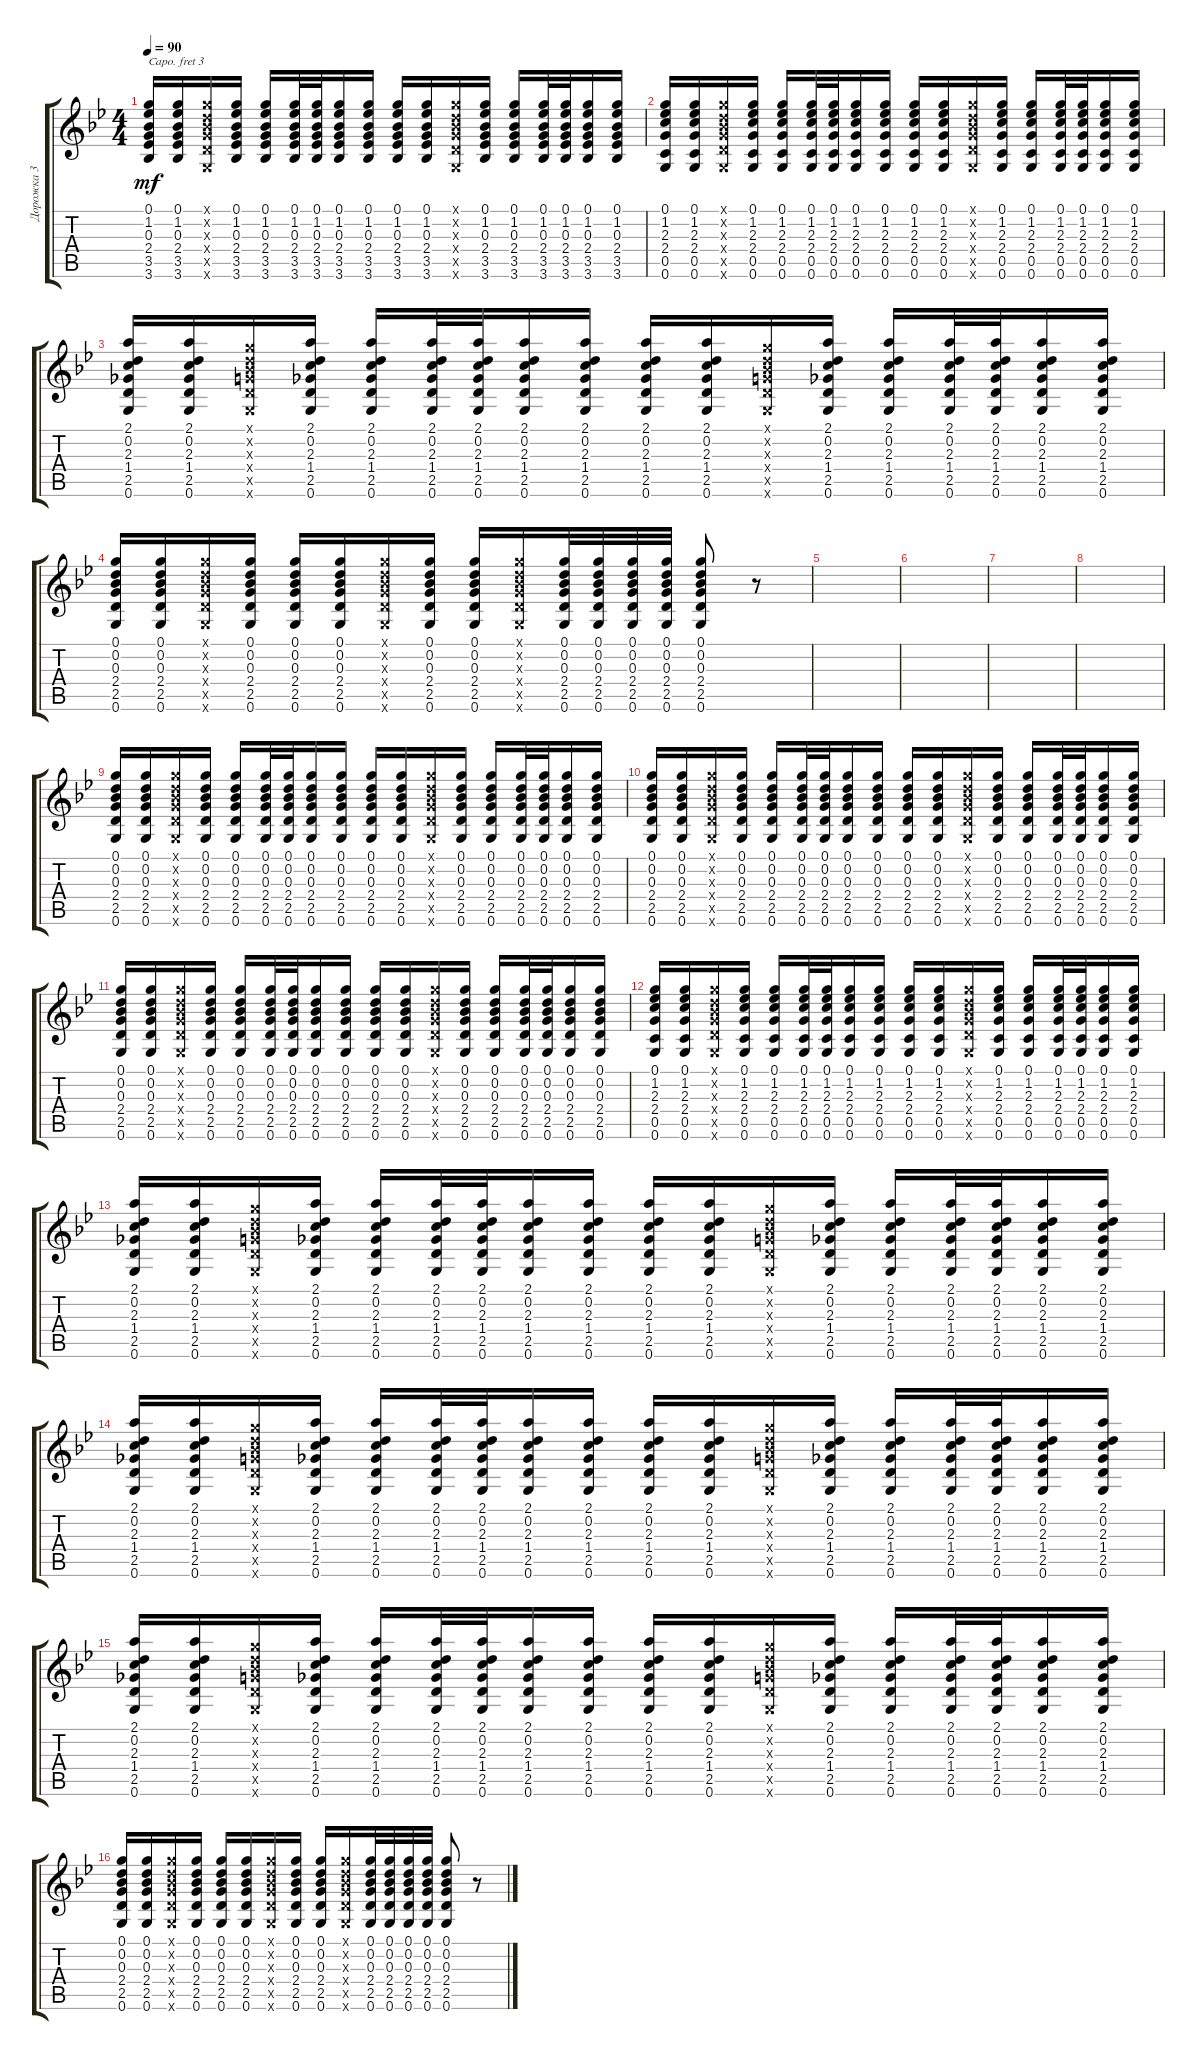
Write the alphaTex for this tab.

\track ("Дорожка 3" "Дорожка 3") {instrument acousticguitarsteel}
\staff {score tabs}
\capo 3
\tuning (E4 B3 G3 D3 A2 E2) {hide}
\ts (4 4)
\tempo 90
\clef g2
\ks bb
(0.1 1.2 0.3 2.4 3.5 3.6).16{dy mf} (0.1 1.2 0.3 2.4 3.5 3.6).16 (0.1{x} 0.2{x} 0.3{x} 2.4{x} 2.5{x} 0.6{x}).16 (0.1 1.2 0.3 2.4 3.5 3.6).16 (0.1 1.2 0.3 2.4 3.5 3.6).16 (0.1 1.2 0.3 2.4 3.5 3.6).32 (0.1 1.2 0.3 2.4 3.5 3.6).32 (0.1 1.2 0.3 2.4 3.5 3.6).16 (0.1 1.2 0.3 2.4 3.5 3.6).16 (0.1 1.2 0.3 2.4 3.5 3.6).16 (0.1 1.2 0.3 2.4 3.5 3.6).16 (0.1{x} 0.2{x} 0.3{x} 2.4{x} 2.5{x} 0.6{x}).16 (0.1 1.2 0.3 2.4 3.5 3.6).16 (0.1 1.2 0.3 2.4 3.5 3.6).16 (0.1 1.2 0.3 2.4 3.5 3.6).32 (0.1 1.2 0.3 2.4 3.5 3.6).32 (0.1 1.2 0.3 2.4 3.5 3.6).16 (0.1 1.2 0.3 2.4 3.5 3.6).16 |
(0.1 1.2 2.3 2.4 0.5 0.6).16 (0.1 1.2 2.3 2.4 0.5 0.6).16 (0.1{x} 0.2{x} 0.3{x} 2.4{x} 2.5{x} 0.6{x}).16 (0.1 1.2 2.3 2.4 0.5 0.6).16 (0.1 1.2 2.3 2.4 0.5 0.6).16 (0.1 1.2 2.3 2.4 0.5 0.6).32 (0.1 1.2 2.3 2.4 0.5 0.6).32 (0.1 1.2 2.3 2.4 0.5 0.6).16 (0.1 1.2 2.3 2.4 0.5 0.6).16 (0.1 1.2 2.3 2.4 0.5 0.6).16 (0.1 1.2 2.3 2.4 0.5 0.6).16 (0.1{x} 0.2{x} 0.3{x} 2.4{x} 2.5{x} 0.6{x}).16 (0.1 1.2 2.3 2.4 0.5 0.6).16 (0.1 1.2 2.3 2.4 0.5 0.6).16 (0.1 1.2 2.3 2.4 0.5 0.6).32 (0.1 1.2 2.3 2.4 0.5 0.6).32 (0.1 1.2 2.3 2.4 0.5 0.6).16 (0.1 1.2 2.3 2.4 0.5 0.6).16 |
(2.1 0.2 2.3 1.4 2.5 0.6).16 (2.1 0.2 2.3 1.4 2.5 0.6).16 (0.1{x} 0.2{x} 0.3{x} 2.4{x} 2.5{x} 0.6{x}).16 (2.1 0.2 2.3 1.4 2.5 0.6).16 (2.1 0.2 2.3 1.4 2.5 0.6).16 (2.1 0.2 2.3 1.4 2.5 0.6).32 (2.1 0.2 2.3 1.4 2.5 0.6).32 (2.1 0.2 2.3 1.4 2.5 0.6).16 (2.1 0.2 2.3 1.4 2.5 0.6).16 (2.1 0.2 2.3 1.4 2.5 0.6).16 (2.1 0.2 2.3 1.4 2.5 0.6).16 (0.1{x} 0.2{x} 0.3{x} 2.4{x} 2.5{x} 0.6{x}).16 (2.1 0.2 2.3 1.4 2.5 0.6).16 (2.1 0.2 2.3 1.4 2.5 0.6).16 (2.1 0.2 2.3 1.4 2.5 0.6).32 (2.1 0.2 2.3 1.4 2.5 0.6).32 (2.1 0.2 2.3 1.4 2.5 0.6).16 (2.1 0.2 2.3 1.4 2.5 0.6).16 |
(0.1 0.2 0.3 2.4 2.5 0.6).16 (0.1 0.2 0.3 2.4 2.5 0.6).16 (0.1{x} 0.2{x} 0.3{x} 2.4{x} 2.5{x} 0.6{x}).16 (0.1 0.2 0.3 2.4 2.5 0.6).16 (0.1 0.2 0.3 2.4 2.5 0.6).16 (0.1 0.2 0.3 2.4 2.5 0.6).16 (0.1{x} 0.2{x} 0.3{x} 2.4{x} 2.5{x} 0.6{x}).16 (0.1 0.2 0.3 2.4 2.5 0.6).16 (0.1 0.2 0.3 2.4 2.5 0.6).16 (0.1{x} 0.2{x} 0.3{x} 2.4{x} 2.5{x} 0.6{x}).16 (0.1 0.2 0.3 2.4 2.5 0.6).32 (0.1 0.2 0.3 2.4 2.5 0.6).32 (0.1 0.2 0.3 2.4 2.5 0.6).32 (0.1 0.2 0.3 2.4 2.5 0.6).32 (0.1 0.2 0.3 2.4 2.5 0.6).8 r.8 |
|
|
|
|
(0.1 0.2 0.3 2.4 2.5 0.6).16 (0.1 0.2 0.3 2.4 2.5 0.6).16 (0.1{x} 0.2{x} 0.3{x} 2.4{x} 2.5{x} 0.6{x}).16 (0.1 0.2 0.3 2.4 2.5 0.6).16 (0.1 0.2 0.3 2.4 2.5 0.6).16 (0.1 0.2 0.3 2.4 2.5 0.6).32 (0.1 0.2 0.3 2.4 2.5 0.6).32 (0.1 0.2 0.3 2.4 2.5 0.6).16 (0.1 0.2 0.3 2.4 2.5 0.6).16 (0.1 0.2 0.3 2.4 2.5 0.6).16 (0.1 0.2 0.3 2.4 2.5 0.6).16 (0.1{x} 0.2{x} 0.3{x} 2.4{x} 2.5{x} 0.6{x}).16 (0.1 0.2 0.3 2.4 2.5 0.6).16 (0.1 0.2 0.3 2.4 2.5 0.6).16 (0.1 0.2 0.3 2.4 2.5 0.6).32 (0.1 0.2 0.3 2.4 2.5 0.6).32 (0.1 0.2 0.3 2.4 2.5 0.6).16 (0.1 0.2 0.3 2.4 2.5 0.6).16 |
(0.1 0.2 0.3 2.4 2.5 0.6).16 (0.1 0.2 0.3 2.4 2.5 0.6).16 (0.1{x} 0.2{x} 0.3{x} 2.4{x} 2.5{x} 0.6{x}).16 (0.1 0.2 0.3 2.4 2.5 0.6).16 (0.1 0.2 0.3 2.4 2.5 0.6).16 (0.1 0.2 0.3 2.4 2.5 0.6).32 (0.1 0.2 0.3 2.4 2.5 0.6).32 (0.1 0.2 0.3 2.4 2.5 0.6).16 (0.1 0.2 0.3 2.4 2.5 0.6).16 (0.1 0.2 0.3 2.4 2.5 0.6).16 (0.1 0.2 0.3 2.4 2.5 0.6).16 (0.1{x} 0.2{x} 0.3{x} 2.4{x} 2.5{x} 0.6{x}).16 (0.1 0.2 0.3 2.4 2.5 0.6).16 (0.1 0.2 0.3 2.4 2.5 0.6).16 (0.1 0.2 0.3 2.4 2.5 0.6).32 (0.1 0.2 0.3 2.4 2.5 0.6).32 (0.1 0.2 0.3 2.4 2.5 0.6).16 (0.1 0.2 0.3 2.4 2.5 0.6).16 |
(0.1 0.2 0.3 2.4 2.5 0.6).16 (0.1 0.2 0.3 2.4 2.5 0.6).16 (0.1{x} 0.2{x} 0.3{x} 2.4{x} 2.5{x} 0.6{x}).16 (0.1 0.2 0.3 2.4 2.5 0.6).16 (0.1 0.2 0.3 2.4 2.5 0.6).16 (0.1 0.2 0.3 2.4 2.5 0.6).32 (0.1 0.2 0.3 2.4 2.5 0.6).32 (0.1 0.2 0.3 2.4 2.5 0.6).16 (0.1 0.2 0.3 2.4 2.5 0.6).16 (0.1 0.2 0.3 2.4 2.5 0.6).16 (0.1 0.2 0.3 2.4 2.5 0.6).16 (0.1{x} 0.2{x} 0.3{x} 2.4{x} 2.5{x} 0.6{x}).16 (0.1 0.2 0.3 2.4 2.5 0.6).16 (0.1 0.2 0.3 2.4 2.5 0.6).16 (0.1 0.2 0.3 2.4 2.5 0.6).32 (0.1 0.2 0.3 2.4 2.5 0.6).32 (0.1 0.2 0.3 2.4 2.5 0.6).16 (0.1 0.2 0.3 2.4 2.5 0.6).16 |
(0.1 1.2 2.3 2.4 0.5 0.6).16 (0.1 1.2 2.3 2.4 0.5 0.6).16 (0.1{x} 0.2{x} 0.3{x} 2.4{x} 2.5{x} 0.6{x}).16 (0.1 1.2 2.3 2.4 0.5 0.6).16 (0.1 1.2 2.3 2.4 0.5 0.6).16 (0.1 1.2 2.3 2.4 0.5 0.6).32 (0.1 1.2 2.3 2.4 0.5 0.6).32 (0.1 1.2 2.3 2.4 0.5 0.6).16 (0.1 1.2 2.3 2.4 0.5 0.6).16 (0.1 1.2 2.3 2.4 0.5 0.6).16 (0.1 1.2 2.3 2.4 0.5 0.6).16 (0.1{x} 0.2{x} 0.3{x} 2.4{x} 2.5{x} 0.6{x}).16 (0.1 1.2 2.3 2.4 0.5 0.6).16 (0.1 1.2 2.3 2.4 0.5 0.6).16 (0.1 1.2 2.3 2.4 0.5 0.6).32 (0.1 1.2 2.3 2.4 0.5 0.6).32 (0.1 1.2 2.3 2.4 0.5 0.6).16 (0.1 1.2 2.3 2.4 0.5 0.6).16 |
(2.1 0.2 2.3 1.4 2.5 0.6).16 (2.1 0.2 2.3 1.4 2.5 0.6).16 (0.1{x} 0.2{x} 0.3{x} 2.4{x} 2.5{x} 0.6{x}).16 (2.1 0.2 2.3 1.4 2.5 0.6).16 (2.1 0.2 2.3 1.4 2.5 0.6).16 (2.1 0.2 2.3 1.4 2.5 0.6).32 (2.1 0.2 2.3 1.4 2.5 0.6).32 (2.1 0.2 2.3 1.4 2.5 0.6).16 (2.1 0.2 2.3 1.4 2.5 0.6).16 (2.1 0.2 2.3 1.4 2.5 0.6).16 (2.1 0.2 2.3 1.4 2.5 0.6).16 (0.1{x} 0.2{x} 0.3{x} 2.4{x} 2.5{x} 0.6{x}).16 (2.1 0.2 2.3 1.4 2.5 0.6).16 (2.1 0.2 2.3 1.4 2.5 0.6).16 (2.1 0.2 2.3 1.4 2.5 0.6).32 (2.1 0.2 2.3 1.4 2.5 0.6).32 (2.1 0.2 2.3 1.4 2.5 0.6).16 (2.1 0.2 2.3 1.4 2.5 0.6).16 |
(2.1 0.2 2.3 1.4 2.5 0.6).16 (2.1 0.2 2.3 1.4 2.5 0.6).16 (0.1{x} 0.2{x} 0.3{x} 2.4{x} 2.5{x} 0.6{x}).16 (2.1 0.2 2.3 1.4 2.5 0.6).16 (2.1 0.2 2.3 1.4 2.5 0.6).16 (2.1 0.2 2.3 1.4 2.5 0.6).32 (2.1 0.2 2.3 1.4 2.5 0.6).32 (2.1 0.2 2.3 1.4 2.5 0.6).16 (2.1 0.2 2.3 1.4 2.5 0.6).16 (2.1 0.2 2.3 1.4 2.5 0.6).16 (2.1 0.2 2.3 1.4 2.5 0.6).16 (0.1{x} 0.2{x} 0.3{x} 2.4{x} 2.5{x} 0.6{x}).16 (2.1 0.2 2.3 1.4 2.5 0.6).16 (2.1 0.2 2.3 1.4 2.5 0.6).16 (2.1 0.2 2.3 1.4 2.5 0.6).32 (2.1 0.2 2.3 1.4 2.5 0.6).32 (2.1 0.2 2.3 1.4 2.5 0.6).16 (2.1 0.2 2.3 1.4 2.5 0.6).16 |
(2.1 0.2 2.3 1.4 2.5 0.6).16 (2.1 0.2 2.3 1.4 2.5 0.6).16 (0.1{x} 0.2{x} 0.3{x} 2.4{x} 2.5{x} 0.6{x}).16 (2.1 0.2 2.3 1.4 2.5 0.6).16 (2.1 0.2 2.3 1.4 2.5 0.6).16 (2.1 0.2 2.3 1.4 2.5 0.6).32 (2.1 0.2 2.3 1.4 2.5 0.6).32 (2.1 0.2 2.3 1.4 2.5 0.6).16 (2.1 0.2 2.3 1.4 2.5 0.6).16 (2.1 0.2 2.3 1.4 2.5 0.6).16 (2.1 0.2 2.3 1.4 2.5 0.6).16 (0.1{x} 0.2{x} 0.3{x} 2.4{x} 2.5{x} 0.6{x}).16 (2.1 0.2 2.3 1.4 2.5 0.6).16 (2.1 0.2 2.3 1.4 2.5 0.6).16 (2.1 0.2 2.3 1.4 2.5 0.6).32 (2.1 0.2 2.3 1.4 2.5 0.6).32 (2.1 0.2 2.3 1.4 2.5 0.6).16 (2.1 0.2 2.3 1.4 2.5 0.6).16 |
(0.1 0.2 0.3 2.4 2.5 0.6).16 (0.1 0.2 0.3 2.4 2.5 0.6).16 (0.1{x} 0.2{x} 0.3{x} 2.4{x} 2.5{x} 0.6{x}).16 (0.1 0.2 0.3 2.4 2.5 0.6).16 (0.1 0.2 0.3 2.4 2.5 0.6).16 (0.1 0.2 0.3 2.4 2.5 0.6).16 (0.1{x} 0.2{x} 0.3{x} 2.4{x} 2.5{x} 0.6{x}).16 (0.1 0.2 0.3 2.4 2.5 0.6).16 (0.1 0.2 0.3 2.4 2.5 0.6).16 (0.1{x} 0.2{x} 0.3{x} 2.4{x} 2.5{x} 0.6{x}).16 (0.1 0.2 0.3 2.4 2.5 0.6).32 (0.1 0.2 0.3 2.4 2.5 0.6).32 (0.1 0.2 0.3 2.4 2.5 0.6).32 (0.1 0.2 0.3 2.4 2.5 0.6).32 (0.1 0.2 0.3 2.4 2.5 0.6).8 r.8
